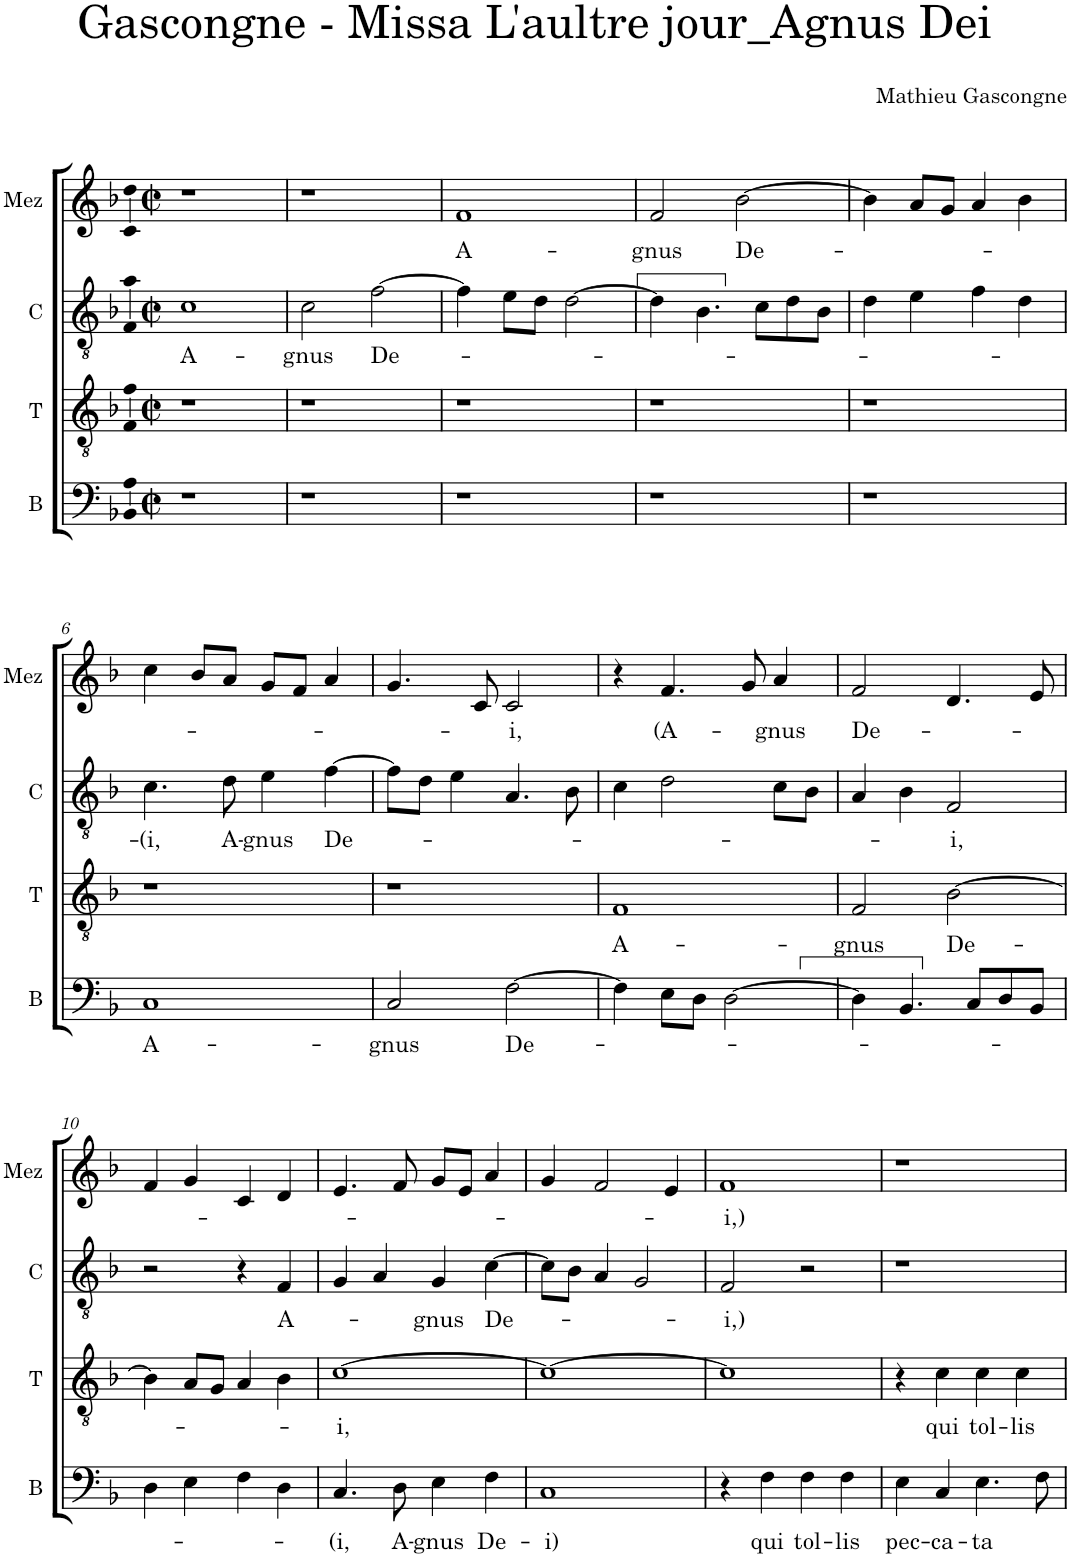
**kern	**text	**kern	**text	**kern	**text	**kern	**text
*part4	*part4	*part3	*part3	*part2	*part2	*part1	*part1
*staff4	*staff4	*staff3	*staff3	*staff2	*staff2	*staff1	*staff1
*I"B	*	*I"T	*	*I"C	*	*I"Mez	*
*I'B	*	*I'T	*	*I'C	*	*I'Mez	*
*clefF4	*	*clefGv2	*	*clefGv2	*	*clefG2	*
*	*	*	*	*Trd4c7	*	*	*
*k[b-]	*	*k[b-]	*	*k[b-]	*	*k[b-]	*
*M2/2	*	*M2/2	*	*M2/2	*	*M2/2	*
*met(c|)	*	*met(c|)	*	*met(c|)	*	*met(c|)	*
=1	=1	=1	=1	=1	=1	=1	=1
!	!	!	!	!	!LO:LY:b	!	!
1r	.	1r	.	1c	A-	1r	.
=2	=2	=2	=2	=2	=2	=2	=2
!	!	!	!	!	!LO:LY:b	!	!
1r	.	1r	.	2c\	-gnus	1r	.
!	!	!	!	!	!LO:LY:b	!	!
.	.	.	.	[2f\	De-	.	.
=3	=3	=3	=3	=3	=3	=3	=3
!	!	!	!	!	!	!	!LO:LY:b
1r	.	1r	.	4f\]	.	1f	A-
.	.	.	.	8e\L	.	.	.
.	.	.	.	8d\J	.	.	.
.	.	.	.	[2d\	.	.	.
=4	=4	=4	=4	=4	=4	=4	=4
!	!	!	!	!	!	!	!LO:LY:b
1r	.	1r	.	4d\]	.	2f/	-gnus
.	.	.	.	4.B-\	.	.	.
!	!	!	!	!	!	!	!LO:LY:b
.	.	.	.	.	.	[2b-\	De-
.	.	.	.	8c\L	.	.	.
.	.	.	.	8d\	.	.	.
.	.	.	.	8B-\J	.	.	.
=5	=5	=5	=5	=5	=5	=5	=5
1r	.	1r	.	4d\	.	4b-\]	.
.	.	.	.	4e\	.	8a/L	.
.	.	.	.	.	.	8g/J	.
.	.	.	.	4f\	.	4a/	.
.	.	.	.	4d\	.	4b-\	.
!!LO:LB:g=z
=6	=6	=6	=6	=6	=6	=6	=6
!	!LO:LY:b	!	!	!	!LO:LY:b	!	!
1C	A-	1r	.	4.c\	-(i,	4cc\	.
.	.	.	.	.	.	8b-/L	.
!	!	!	!	!	!LO:LY:b	!	!
.	.	.	.	8d\	A-	8a/J	.
!	!	!	!	!	!LO:LY:b	!	!
.	.	.	.	4e\	-gnus	8g/L	.
.	.	.	.	.	.	8f/J	.
!	!	!	!	!	!LO:LY:b	!	!
.	.	.	.	[4f\	De-	4a/	.
=7	=7	=7	=7	=7	=7	=7	=7
!	!LO:LY:b	!	!	!	!	!	!
2C/	-gnus	1r	.	8f\L]	.	4.g/	.
.	.	.	.	8d\J	.	.	.
.	.	.	.	4e\	.	.	.
.	.	.	.	.	.	8c/	.
!	!LO:LY:b	!	!	!	!	!	!LO:LY:b
[2F\	De-	.	.	4.A/	.	2c/	-i,
.	.	.	.	8B-\	.	.	.
=8	=8	=8	=8	=8	=8	=8	=8
!	!	!	!LO:LY:b	!	!	!	!
4F\]	.	1F	A-	4c\	.	4r	.
!	!	!	!	!	!	!	!LO:LY:b
8E\L	.	.	.	2d\	.	4.f/	(A-
8D\J	.	.	.	.	.	.	.
[2D\	.	.	.	.	.	.	.
.	.	.	.	.	.	8g/	.
!	!	!	!	!	!	!	!LO:LY:b
.	.	.	.	8c\L	.	4a/	-gnus
.	.	.	.	8B-\J	.	.	.
=9	=9	=9	=9	=9	=9	=9	=9
!	!	!	!LO:LY:b	!	!	!	!LO:LY:b
4D\]	.	2F/	-gnus	4A/	.	2f/	De-
4.BB-/	.	.	.	4B-\	.	.	.
!	!	!	!LO:LY:b	!	!LO:LY:b	!	!
.	.	[2B-\	De-	2F/	-i,	4.d/	.
8C/L	.	.	.	.	.	.	.
8D/	.	.	.	.	.	.	.
8BB-/J	.	.	.	.	.	8e/	.
!!LO:LB:g=z
=10	=10	=10	=10	=10	=10	=10	=10
4D\	.	4B-\]	.	2r	.	4f/	.
4E\	.	8A/L	.	.	.	4g/	.
.	.	8G/J	.	.	.	.	.
4F\	.	4A/	.	4r	.	4c/	.
!	!	!	!	!	!LO:LY:b	!	!
4D\	.	4B-\	.	4F/	A-	4d/	.
=11	=11	=11	=11	=11	=11	=11	=11
!	!LO:LY:b	!	!LO:LY:b	!	!	!	!
4.C/	-(i,	[1c	-i,	4G/	.	4.e/	.
.	.	.	.	4A/	.	.	.
!	!LO:LY:b	!	!	!	!	!	!
8D\	A-	.	.	.	.	8f/	.
!	!LO:LY:b	!	!	!	!LO:LY:b	!	!
4E\	-gnus	.	.	4G/	-gnus	8g/L	.
.	.	.	.	.	.	8e/J	.
!	!LO:LY:b	!	!	!	!LO:LY:b	!	!
4F\	De-	.	.	[4c\	De-	4a/	.
=12	=12	=12	=12	=12	=12	=12	=12
!	!LO:LY:b	!	!	!	!	!	!
1C	-i)	1c_	.	8c\L]	.	4g/	.
.	.	.	.	8B-\J	.	.	.
.	.	.	.	4A/	.	2f/	.
.	.	.	.	2G/	.	.	.
.	.	.	.	.	.	4e/	.
=13	=13	=13	=13	=13	=13	=13	=13
!	!	!	!	!	!LO:LY:b	!	!LO:LY:b
4r	.	1c]	.	2F/	-i,)	1f	-i,)
!	!LO:LY:b	!	!	!	!	!	!
4F\	qui	.	.	.	.	.	.
!	!LO:LY:b	!	!	!	!	!	!
4F\	tol-	.	.	2r	.	.	.
!	!LO:LY:b	!	!	!	!	!	!
4F\	-lis	.	.	.	.	.	.
=14	=14	=14	=14	=14	=14	=14	=14
!	!LO:LY:b	!	!	!	!	!	!
4E\	pec-	4r	.	1r	.	1r	.
!	!LO:LY:b	!	!LO:LY:b	!	!	!	!
4C/	-ca-	4c\	qui	.	.	.	.
!	!LO:LY:b	!	!LO:LY:b	!	!	!	!
4.E\	-ta	4c\	tol-	.	.	.	.
!	!	!	!LO:LY:b	!	!	!	!
.	.	4c\	-lis	.	.	.	.
8F\	.	.	.	.	.	.	.
=	=	=	=	=	=	=	=
*-	*-	*-	*-	*-	*-	*-	*-
